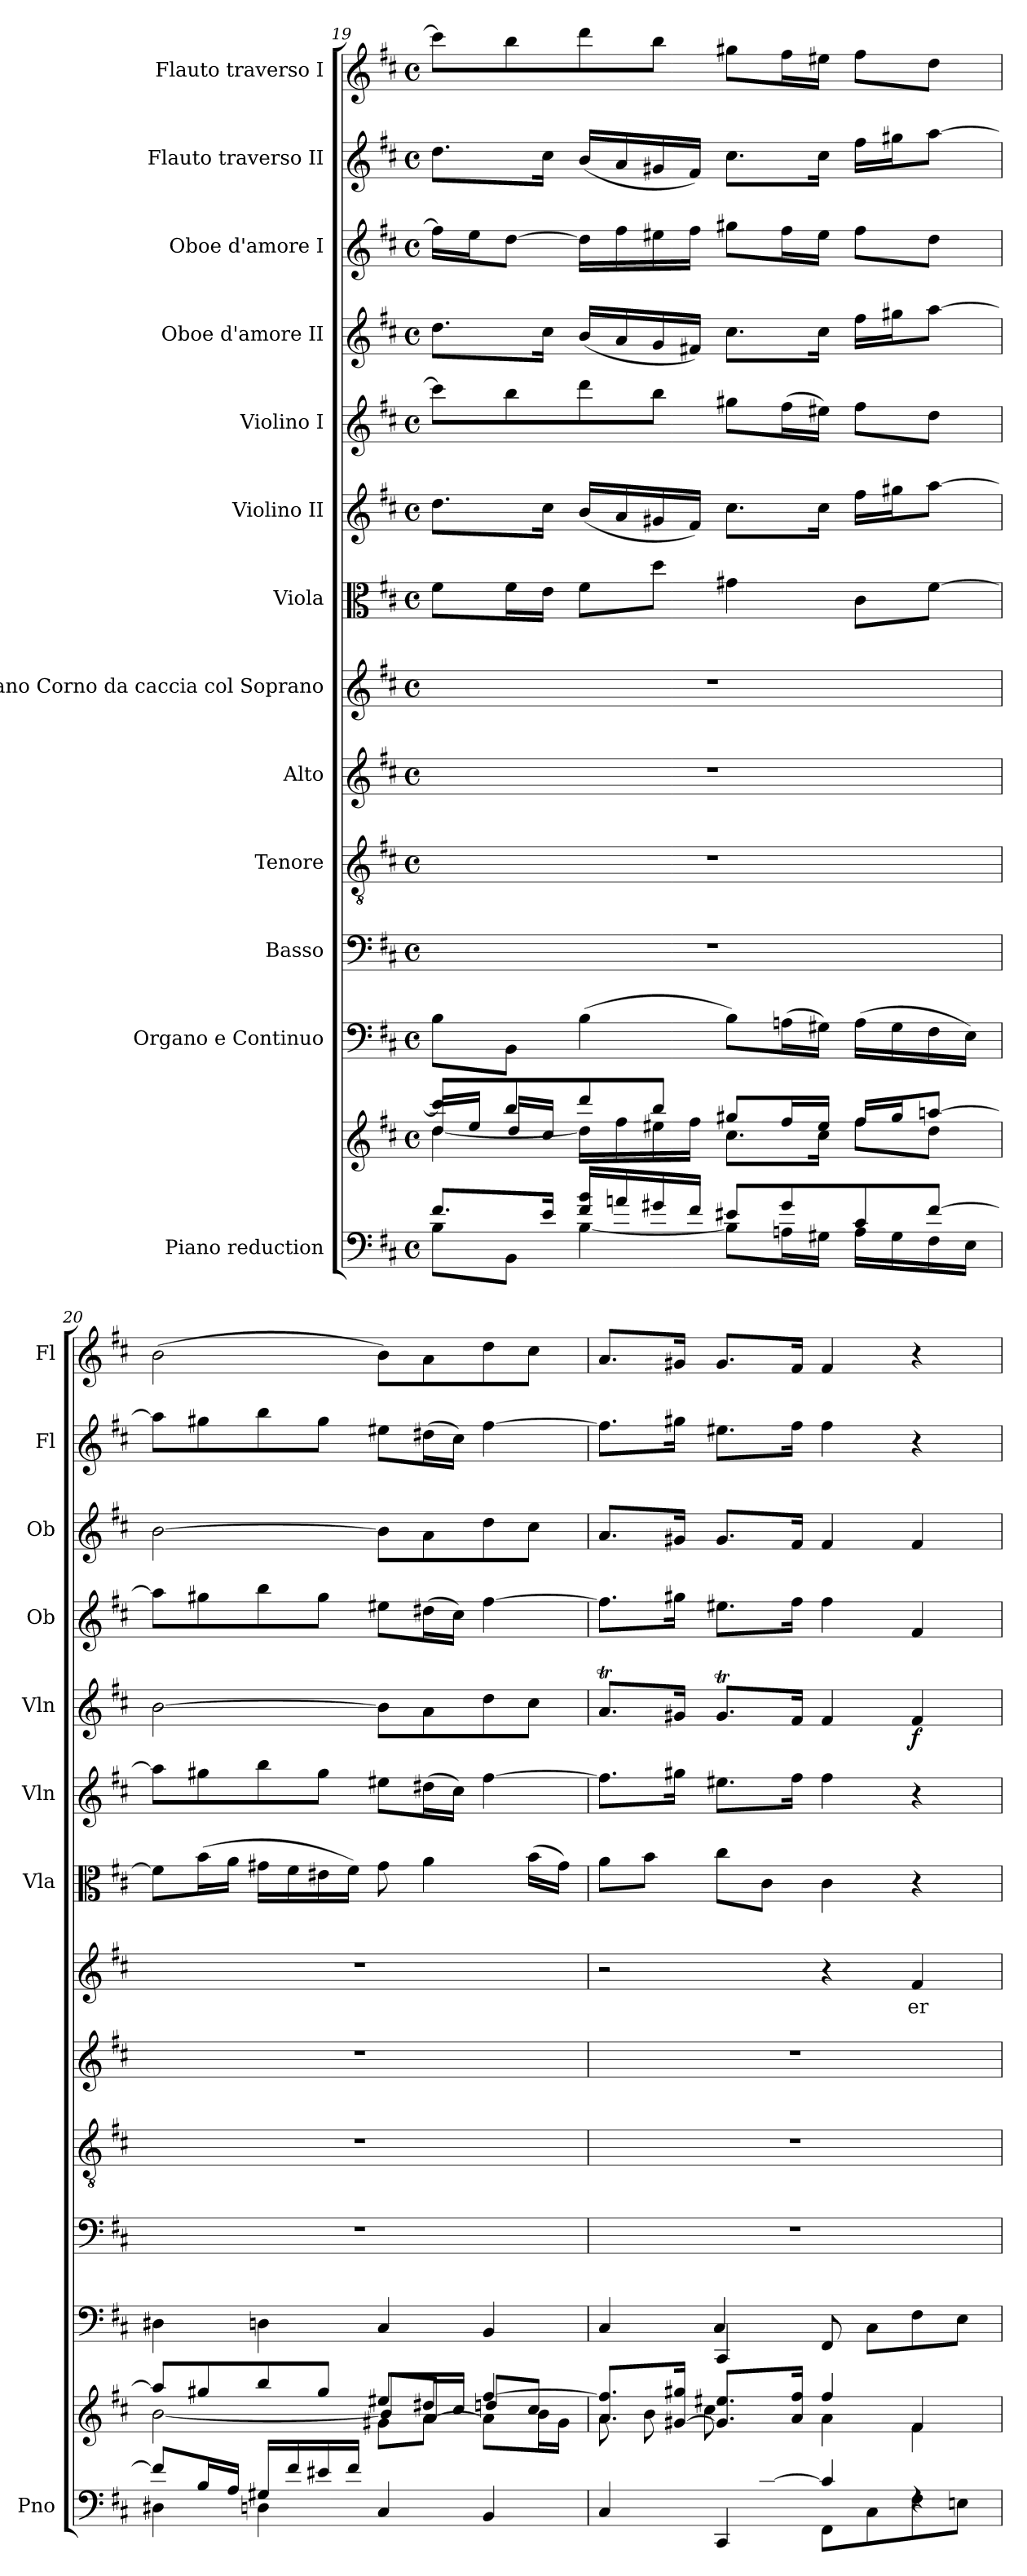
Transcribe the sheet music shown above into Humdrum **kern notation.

**kern	**kern	**kern	**kern	**kern	**kern	**kern	**text	**kern	**kern	**kern	**dynam	**kern	**kern	**kern	**kern
*part13	*part13	*part12	*part11	*part10	*part9	*part8	*part8	*part7	*part6	*part5	*part5	*part4	*part3	*part2	*part1
*staff14	*staff13	*staff12	*staff11	*staff10	*staff9	*staff8	*staff8	*staff7	*staff6	*staff5	*staff5	*staff4	*staff3	*staff2	*staff1
*I"Piano reduction	*	*I"Organo e Continuo	*I"Basso	*I"Tenore	*I"Alto	*I"Soprano Corno da caccia col Soprano	*	*I"Viola	*I"Violino II	*I"Violino I	*	*I"Oboe d'amore II	*I"Oboe d'amore I	*I"Flauto traverso II	*I"Flauto traverso I
*I'Pno	*	*	*	*	*	*	*	*I'Vla	*I'Vln	*I'Vln	*	*I'Ob	*I'Ob	*I'Fl	*I'Fl
*clefF4	*clefG2	*clefF4	*clefF4	*clefGv2	*clefG2	*clefG2	*	*clefC3	*clefG2	*clefG2	*	*clefG2	*clefG2	*clefG2	*clefG2
*k[f#c#]	*k[f#c#]	*k[f#c#]	*k[f#c#]	*k[f#c#]	*k[f#c#]	*k[f#c#]	*	*k[f#c#]	*k[f#c#]	*k[f#c#]	*	*k[f#c#]	*k[f#c#]	*k[f#c#]	*k[f#c#]
*M4/4	*M4/4	*M4/4	*M4/4	*M4/4	*M4/4	*M4/4	*	*M4/4	*M4/4	*M4/4	*	*M4/4	*M4/4	*M4/4	*M4/4
*met(c)	*met(c)	*met(c)	*met(c)	*met(c)	*met(c)	*met(c)	*	*met(c)	*met(c)	*met(c)	*	*met(c)	*met(c)	*met(c)	*met(c)
=19	=19	=19	=19	=19	=19	=19	=19	=19	=19	=19	=19	=19	=19	=19	=19
*^	*^	*	*	*	*	*	*	*	*	*	*	*	*	*	*
*	*	*	*^	*	*	*	*	*	*	*	*	*	*	*	*	*	*
8.f#/L	8B\L	8ccc#/L]	[4dd\	16dd/LL	8B\L	1r	1r	1r	1r	.	8f#\L	8.dd\L	8ccc#\L]	.	8.dd\L	16ff#\LL]	8.dd\L	8ccc#\L]
.	.	.	.	16ee/JJ	.	.	.	.	.	.	.	.	.	.	.	16ee\J	.	.
.	8BB\J	8bb/	.	16dd/LL	8BB\J	.	.	.	.	.	16f#\L	.	8bb\	.	.	[8dd\J	.	8bb\
16e/Jk	.	.	.	16cc#/JJ	.	.	.	.	.	.	16e\JJ	16cc#\Jk	.	.	16cc#\Jk	.	16cc#\Jk	.
16f#/ 16b/LL	[4B\	8ddd/	16dd\LL]	4ryy	(>4B\	.	.	.	.	.	8f#\L	(<16b/LL	8ddd\	.	(<16b/LL	16dd\LL]	(<16b/LL	8ddd\
16an/	.	.	16ff#\	.	.	.	.	.	.	.	.	16a/	.	.	16a/	16ff#\	16a/	.
16g#X/	.	8bb/J	16ee#X\	.	.	.	.	.	.	.	8dd\J	16g#X/	8bb\J	.	16g/	16ee#X\	16g#X/	8bb\J
16f#/JJ	.	.	16ff#\JJ	.	.	.	.	.	.	.	.	16f#/JJ)	.	.	16f#X/JJ)	16ff#\JJ	16f#/JJ)	.
8e#X/L	8B\L]	8gg#X/L	8.cc#\L	2ryy	8B\L)	.	.	.	.	.	4g#X\	8.cc#\L	8gg#X\L	.	8.cc#\L	8gg#X\L	8.cc#\L	8gg#X\L
8g#/	16An\L	16ff#/L	.	.	(>16An\L	.	.	.	.	.	.	.	(>16ff#\L	.	.	16ff#\L	.	16ff#\L
.	16G#X\JJ	16ee#/JJ	16cc#\Jk	.	16G#X\JJ)	.	.	.	.	.	.	16cc#\Jk	16ee#X\JJ)	.	16cc#\Jk	16ee#\JJ	16cc#\Jk	16ee#X\JJ
8c#/	16A\LL	16ff#/LL	8ff#\L	.	(>16A\LL	.	.	.	.	.	8c#\L	16ff#\LL	8ff#\L	.	16ff#\LL	8ff#\L	16ff#\LL	8ff#\L
.	16G#\	16gg#/J	.	.	16G#\	.	.	.	.	.	.	16gg#X\J	.	.	16gg#X\J	.	16gg#X\J	.
[8f#/J	16F#\	[8aan/J	8dd\J	.	16F#\	.	.	.	.	.	[8f#\J	[8aa\J	8dd\J	.	[8aa\J	8dd\J	[8aa\J	8dd\J
.	16E\JJ	.	.	.	16E\JJ)	.	.	.	.	.	.	.	.	.	.	.	.	.
!!LO:PB:g=z
=20	=20	=20	=20	=20	=20	=20	=20	=20	=20	=20	=20	=20	=20	=20	=20	=20	=20	=20
8f#/L]	4D#X\	8aa/L]	[2b\	2ryy	4D#X\	1r	1r	1r	1r	.	8f#\L]	8aa\L]	[2b\	.	8aa\L]	[2b\	8aa\L]	(>2b\
16B/L	.	8gg#X/	.	.	.	.	.	.	.	.	(>16b\L	8gg#X\	.	.	8gg#X\	.	8gg#X\	.
16A/JJ	.	.	.	.	.	.	.	.	.	.	16a\JJ	.	.	.	.	.	.	.
16G#X/LL	4Dn\	8bb/	.	.	4Dn\	.	.	.	.	.	16g#X\LL	8bb\	.	.	8bb\	.	8bb\	.
16f#/	.	.	.	.	.	.	.	.	.	.	16f#\	.	.	.	.	.	.	.
16e#X/	.	8gg#/J	.	.	.	.	.	.	.	.	16e#X\	8gg#\J	.	.	8gg#\J	.	8gg#\J	.
16f#/JJ	.	.	.	.	.	.	.	.	.	.	16f#\JJ)	.	.	.	.	.	.	.
2ryy	4C#/	8ee#X/L	8b/L]	8g#X\L	4C#/	.	.	.	.	.	8g#\	8ee#X\L	8b\L]	.	8ee#X\L	8b\L]	8ee#X\L	8b\L)
.	.	16dd#X/L	8a/J	[8a\J	.	.	.	.	.	.	4a\	(>16dd#X\L	8a\	.	(>16dd#X\L	8a\	(>16dd#X\L	8a\
.	.	16cc#/JJ	.	.	.	.	.	.	.	.	.	16cc#\JJ)	.	.	16cc#\JJ)	.	16cc#\JJ)	.
.	4BB/	[4ff#/	8ddn/L	8a\L]	4BB/	.	.	.	.	.	.	[4ff#\	8dd\	.	[4ff#\	8dd\	[4ff#\	8dd\
.	.	.	8cc#/J	16b\L	.	.	.	.	.	.	(>16b\LL	.	8cc#\J	.	.	8cc#\J	.	8cc#\J
.	.	.	.	16g#\JJ	.	.	.	.	.	.	16g#\JJ)	.	.	.	.	.	.	.
*	*	*	*v	*v	*	*	*	*	*	*	*	*	*	*	*	*	*	*
=21	=21	=21	=21	=21	=21	=21	=21	=21	=21	=21	=21	=21	=21	=21	=21	=21	=21
*	*^	*	*	*^	*	*	*	*	*	*	*	*	*	*	*	*	*
4.ryy	4C#/	2ryy	8.a/ 8.ff#/]L	8a\L	4C#/	4ryy	1r	1r	1r	2r	.	8a\L	8.ff#\L]	8.aT/L	.	8.ff#\L]	8.a/L	8.ff#\L]	8.a/L
.	.	.	.	8b\	.	.	.	.	.	.	.	8b\J	.	.	.	.	.	.	.
.	.	.	[16g#X/ 16gg#X/Jk	.	.	.	.	.	.	.	.	.	16gg#X\Jk	16g#X/Jk	.	16gg#X\Jk	16g#X/Jk	16gg#X\Jk	16g#X/Jk
.	4CC#/	.	8.g#/] 8.ee#X/L	8cc#\	4CC#/	4C#!/	.	.	.	.	.	8cc#\L	8.ee#X\L	8.g#t/L	.	8.ee#X\L	8.g#/L	8.ee#X\L	8.g#/L
[8c#/J	.	.	.	8ryy	.	.	.	.	.	.	.	8c#\J	.	.	.	.	.	.	.
.	.	.	16a/ 16ff#/Jk	.	.	.	.	.	.	.	.	.	16ff#\Jk	16f#/Jk	.	16ff#\Jk	16f#/Jk	16ff#\Jk	16f#/Jk
2ryy	4c#/]	8FF#\L	4ff#/	4a\	8FF#/	2ryy	.	.	.	4r	.	4c#\	4ff#\	4f#/	.	4ff#\	4f#/	4ff#\	4f#/
.	.	8C#\	.	.	8C#\L	.	.	.	.	.	.	.	.	.	.	.	.	.	.
!	!	!	!	!	!	!	!	!	!	!	!LO:LY:b	!	!	!	!LO:DY:b	!	!	!	!
.	4rF	8F#\	4f#/	4f#\	8F#\	.	.	.	.	4f#/	er-	4r	4r	4f#/	f	4f#/	4f#/	4r	4r
.	.	8En\J	.	.	8E\J	.	.	.	.	.	.	.	.	.	.	.	.	.	.
*v	*v	*v	*	*	*v	*v	*	*	*	*	*	*	*	*	*	*	*	*	*
*	*v	*v	*	*	*	*	*	*	*	*	*	*	*	*	*	*
=	=	=	=	=	=	=	=	=	=	=	=	=	=	=	=
*-	*-	*-	*-	*-	*-	*-	*-	*-	*-	*-	*-	*-	*-	*-	*-
